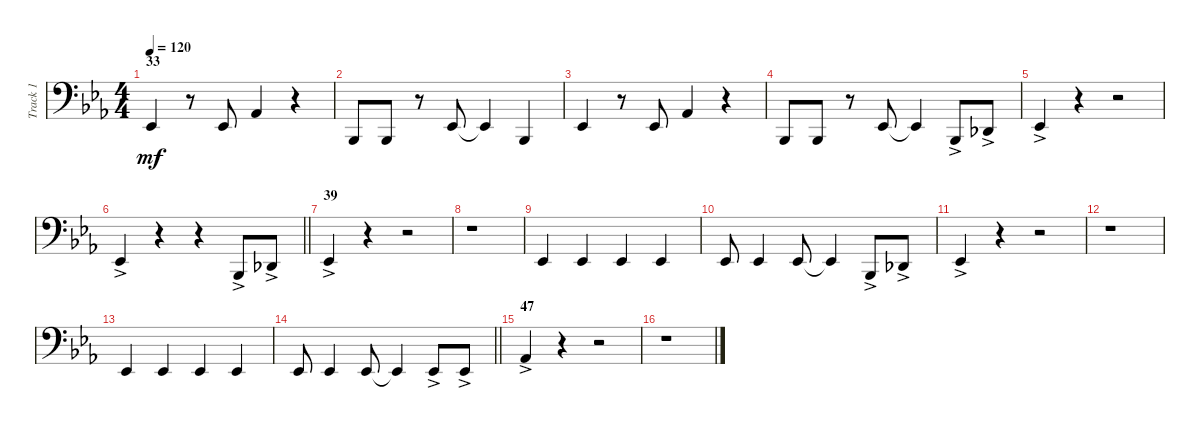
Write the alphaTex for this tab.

\track ("Track 1" "Track 1") {instrument bassoon}
\staff {score}
\tuning (G2 D2 A1 E1 B0) {hide}
\ts (4 4)
\section ("" "33")
\tempo 120
\clef f4
\ks eb
1.2.4{dy mf} r.8 1.2.8 1.1.4 r.4 |
1.3.8 1.3.8 r.8 1.2.8 1.2{t}.4 1.3.4 |
1.2.4 r.8 1.2.8 1.1.4 r.4 |
1.3.8 1.3.8 r.8 1.2.8 1.2{t}.4 1.3{ac}.8 9.4{ac}.8 |
1.2{ac}.4 r.4 r.2 |
\barLineRight lightlight
1.2{ac}.4 r.4 r.4 1.3{ac}.8 4.3{ac}.8 |
\section ("" "39")
1.2{ac}.4 r.4 r.2 |
r.1 |
1.2.4 1.2.4 1.2.4 1.2.4 |
1.2.8 1.2.4 1.2.8 1.2{t}.4 1.3{ac}.8 4.3{ac}.8 |
1.2{ac}.4 r.4 r.2 |
r.1 |
1.2.4 1.2.4 1.2.4 1.2.4 |
\barLineRight lightlight
1.2.8 1.2.4 1.2.8 1.2{t}.4 1.2{ac}.8 1.2{ac}.8 |
\section ("" "47")
1.1{ac}.4 r.4 r.2 |
r.1
